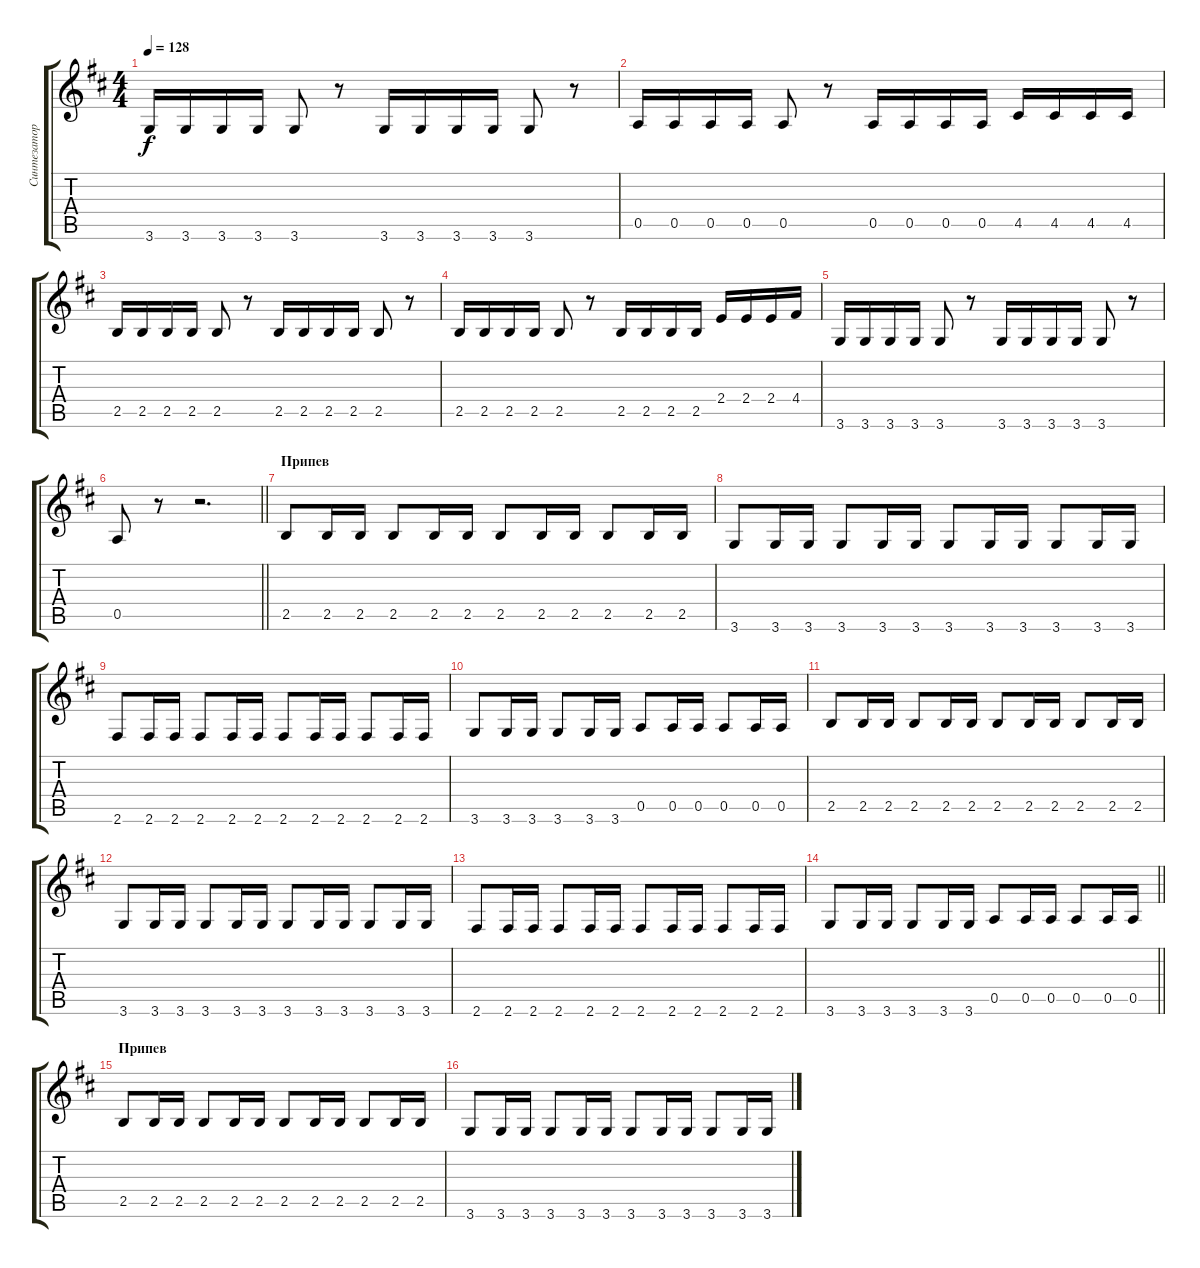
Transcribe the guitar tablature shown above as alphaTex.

\track ("Синтезатор" "Синтезатор") {instrument synthbass1}
\staff {score tabs}
\tuning (E4 B3 G3 D3 A2 E2) {hide}
\ts (4 4)
\tempo 128
\clef g2
\ks bminor
3.6.16{dy f} 3.6.16 3.6.16 3.6.16 3.6.8 r.8 3.6.16 3.6.16 3.6.16 3.6.16 3.6.8 r.8 |
0.5.16 0.5.16 0.5.16 0.5.16 0.5.8 r.8 0.5.16 0.5.16 0.5.16 0.5.16 4.5.16 4.5.16 4.5.16 4.5.16 |
2.5.16 2.5.16 2.5.16 2.5.16 2.5.8 r.8 2.5.16 2.5.16 2.5.16 2.5.16 2.5.8 r.8 |
2.5.16 2.5.16 2.5.16 2.5.16 2.5.8 r.8 2.5.16 2.5.16 2.5.16 2.5.16 2.4.16 2.4.16 2.4.16 4.4.16 |
3.6.16 3.6.16 3.6.16 3.6.16 3.6.8 r.8 3.6.16 3.6.16 3.6.16 3.6.16 3.6.8 r.8 |
\barLineRight lightlight
0.5.8 r.8 r.2{d} |
\section ("" "Припев")
2.5.8{volume 10} 2.5.16 2.5.16 2.5.8 2.5.16 2.5.16 2.5.8 2.5.16 2.5.16 2.5.8 2.5.16 2.5.16 |
3.6.8 3.6.16 3.6.16 3.6.8 3.6.16 3.6.16 3.6.8 3.6.16 3.6.16 3.6.8 3.6.16 3.6.16 |
2.6.8 2.6.16 2.6.16 2.6.8 2.6.16 2.6.16 2.6.8 2.6.16 2.6.16 2.6.8 2.6.16 2.6.16 |
3.6.8 3.6.16 3.6.16 3.6.8 3.6.16 3.6.16 0.5.8 0.5.16 0.5.16 0.5.8 0.5.16 0.5.16 |
2.5.8 2.5.16 2.5.16 2.5.8 2.5.16 2.5.16 2.5.8 2.5.16 2.5.16 2.5.8 2.5.16 2.5.16 |
3.6.8 3.6.16 3.6.16 3.6.8 3.6.16 3.6.16 3.6.8 3.6.16 3.6.16 3.6.8 3.6.16 3.6.16 |
2.6.8 2.6.16 2.6.16 2.6.8 2.6.16 2.6.16 2.6.8 2.6.16 2.6.16 2.6.8 2.6.16 2.6.16 |
\barLineRight lightlight
3.6.8 3.6.16 3.6.16 3.6.8 3.6.16 3.6.16 0.5.8 0.5.16 0.5.16 0.5.8 0.5.16 0.5.16 |
\section ("" "Припев")
2.5.8{volume 10} 2.5.16 2.5.16 2.5.8 2.5.16 2.5.16 2.5.8 2.5.16 2.5.16 2.5.8 2.5.16 2.5.16 |
3.6.8 3.6.16 3.6.16 3.6.8 3.6.16 3.6.16 3.6.8 3.6.16 3.6.16 3.6.8 3.6.16 3.6.16
